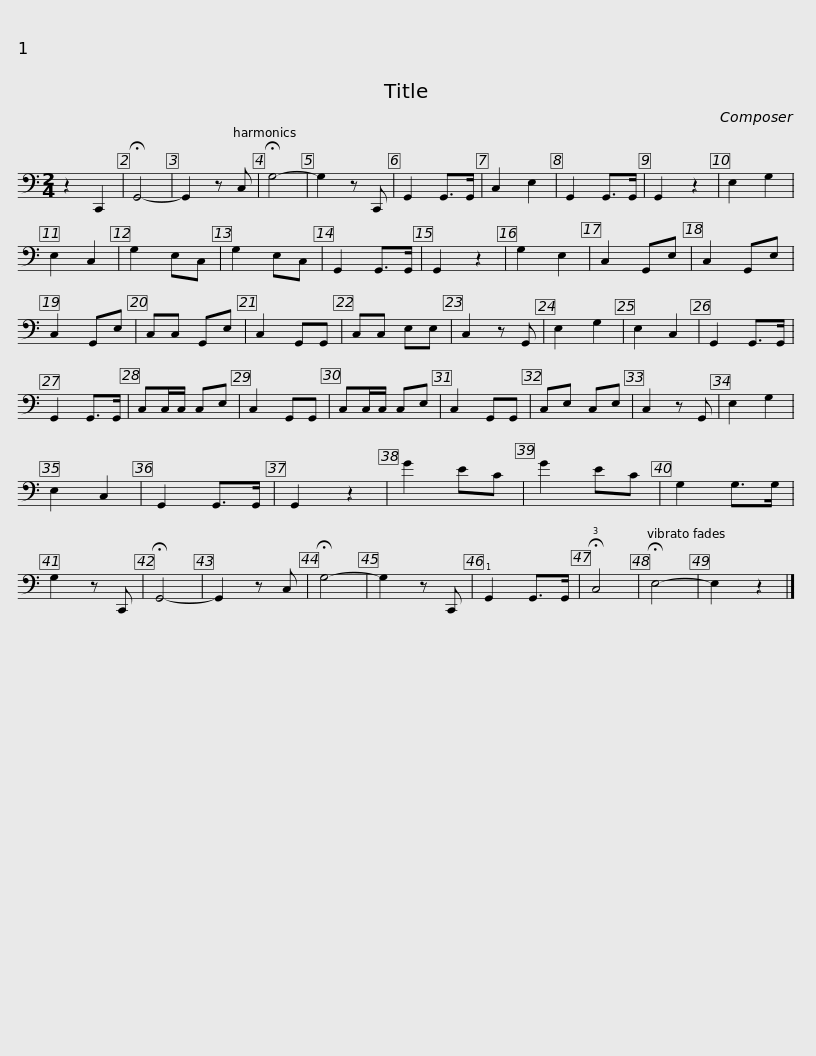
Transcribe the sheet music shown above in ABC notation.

X:1
L:1/8
M:2/4
I:linebreak $
K:C
V:1 bass
V:1
 z2 C,,2 | !fermata!G,,4- | G,,2 z C, | !fermata!G,4- | G,2 z C,, | %5
 G,,2 G,,>G,, | C,2 E,2 | G,,2 G,,>G,, | G,,2 z2 | E,2 G,2 | %10
 E,2 C,2 | G,2 E,C, | G,2 E,C, | G,,2 G,,>G,, | G,,2 z2 |$ %15
 G,2 E,2 | C,2 G,,E, | C,2 G,,E, | C,2 G,,E, | C,C, G,,E, | %20
 C,2 G,,G,, | C,C, E,E, | C,2 z G,, | E,2 G,2 | E,2 C,2 | %25
 G,,2 G,,>G,, | G,,2 G,,>G,, |$ C,C,/C,/ C,E, | C,2 G,,G,, | C,C,/C,/ C,E, | %30
 C,2 G,,G,, | C,E, C,E, | C,2 z G,, | E,2 G,2 | E,2 C,2 | %35
 G,,2 G,,>G,, | G,,2 z2 | G2 EC |$ G2 EC | G,2 G,>G, | %40
 G,2 z C,, | !fermata!G,,4- | G,,2 z C, | !fermata!G,4- | G,2 z C,, | %45
 !1!G,,2 G,,>G,, | !fermata!!3!C,4 | !fermata!E,4- | E,2 z2 |] %49
